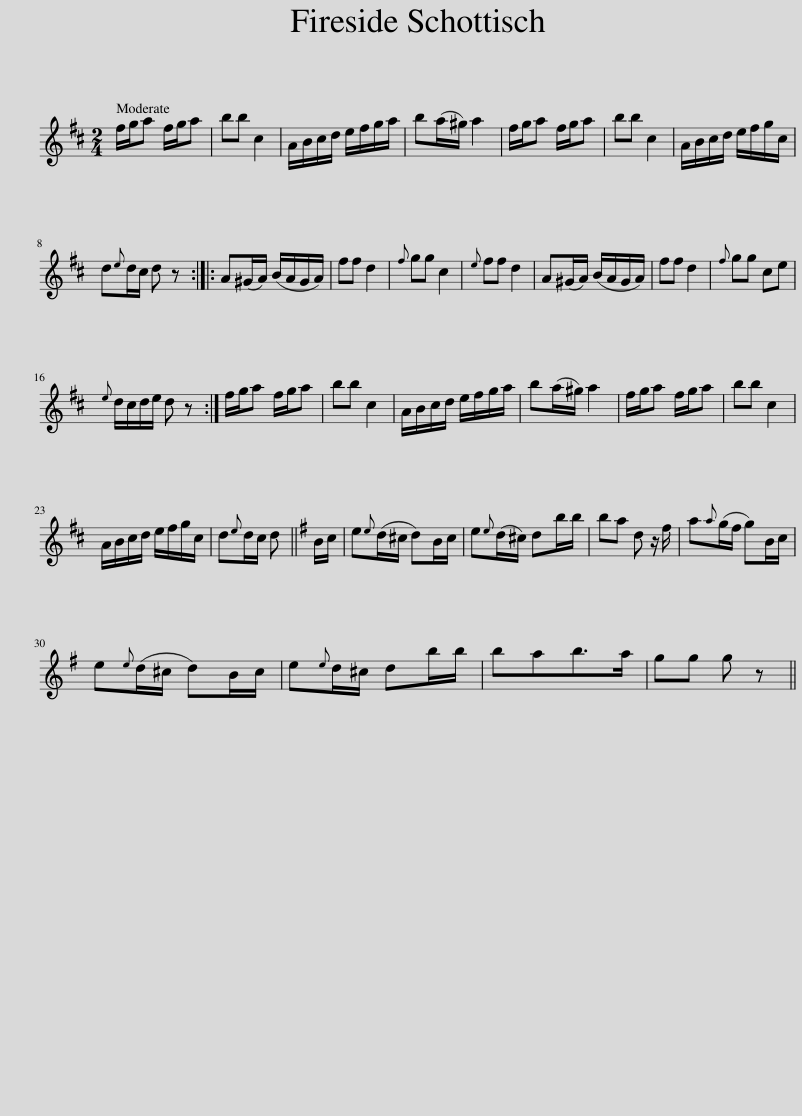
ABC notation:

X:1
L:1/8
M:2/4
I:linebreak $
K:D
V:1 treble
V:1
 f/g/a f/g/a | bb c2 | A/B/c/d/ e/f/g/a/ | b(a/^g/) a2 | f/g/a f/g/a | %5
 bb c2 | A/B/c/d/ e/f/g/c/ |$ d{e}d/c/ d z :: A(^G/A/) (B/A/G/A/) | ff d2 | %10
{f} gg c2 |{e} ff d2 | A(^G/A/) (B/A/G/A/) | ff d2 |{f} gg ce |$ %15
{e} d/c/d/e/ d z :| f/g/a f/g/a | bb c2 | A/B/c/d/ e/f/g/a/ | b(a/^g/) a2 | %20
 f/g/a f/g/a | bb c2 |$ A/B/c/d/ e/f/g/c/ | d{e}d/c/ d ||[K:G] B/c/ | %25
 e{e}(d/^c/ d)B/c/ | e{e}(d/^c/) db/b/ | ba d z/ f/ | a{a}(g/f/ g)B/c/ |$ e{e}(d/^c/ d)B/c/ | %30
 e{e}d/^c/ db/b/ | bab>a | gg g z || %33
